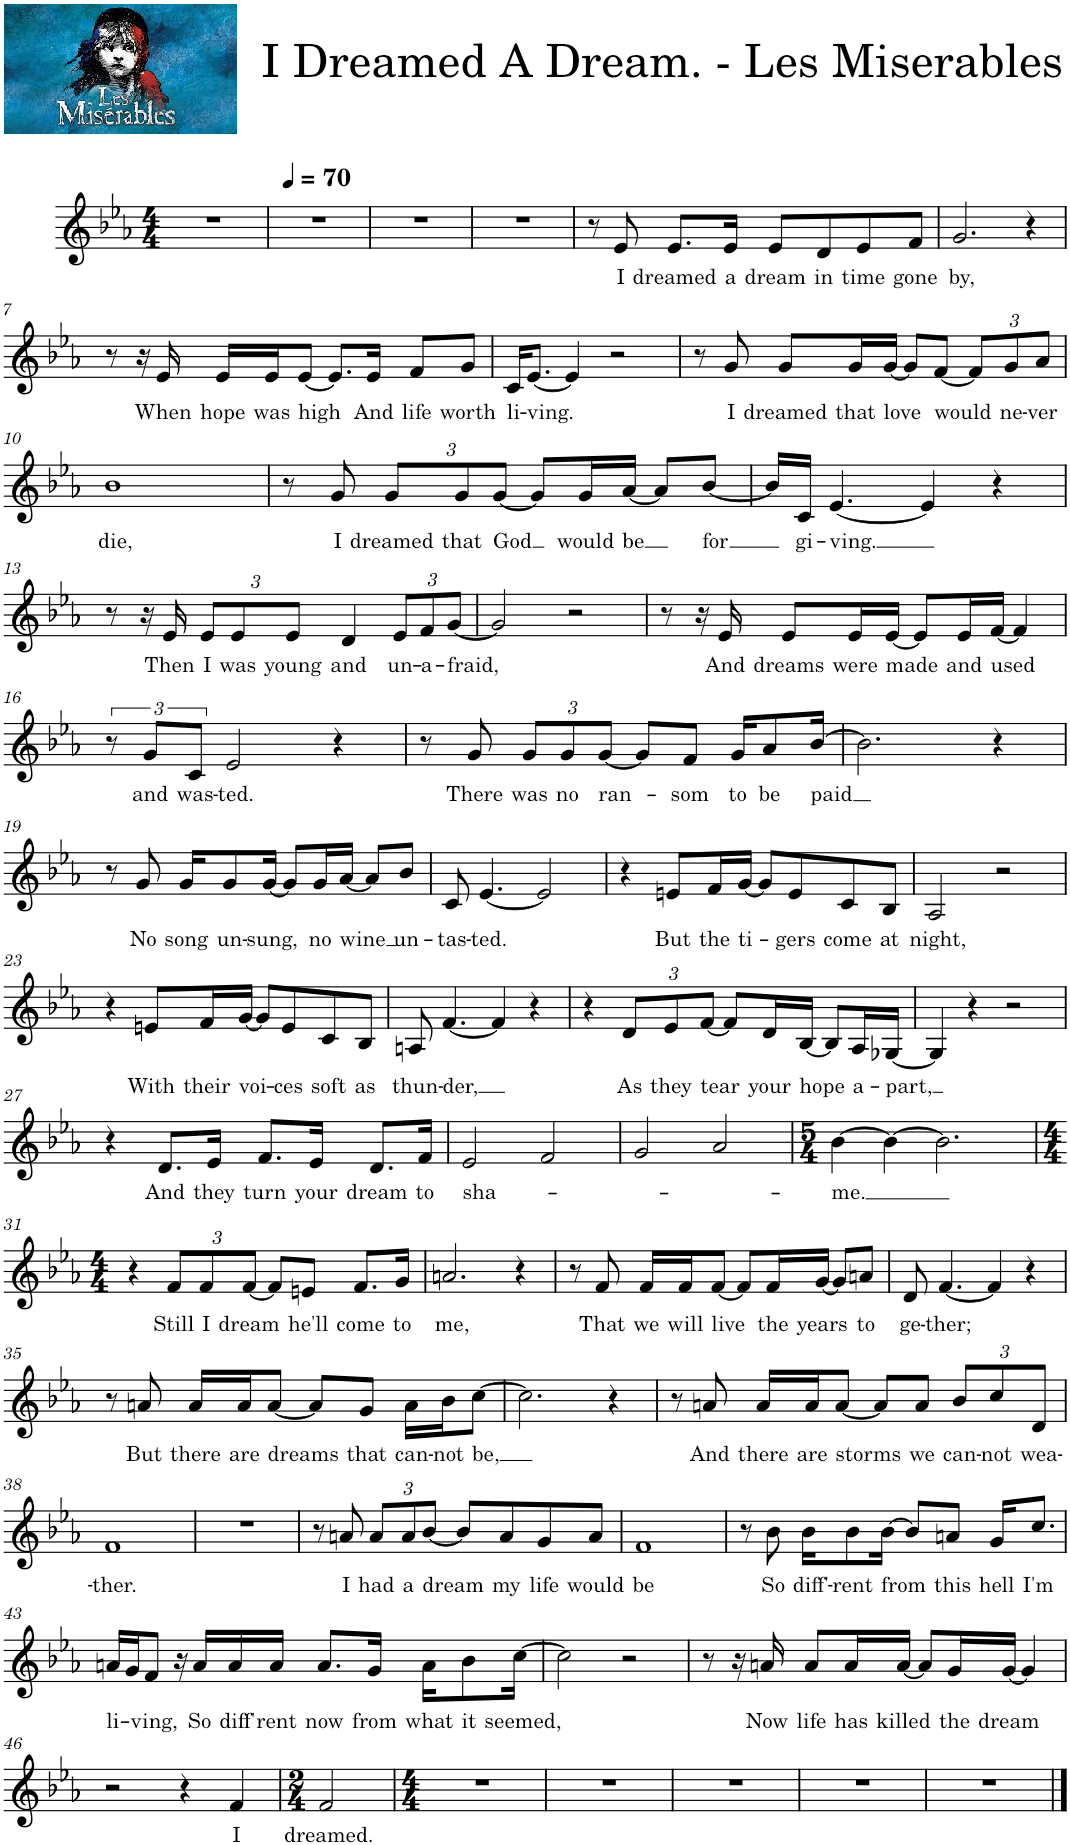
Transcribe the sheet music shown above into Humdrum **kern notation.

**kern	**text
*part1	*part1
*staff1	*staff1
*I"Violoncello, Cello	*
*I'Vc.	*
*clefG2	*
*k[b-e-a-]	*
*M4/4	*
=1	=1
1r	.
=2	=2
*MM70	*
1r	.
=3	=3
1r	.
=4	=4
1r	.
=5	=5
8r	.
!	!LO:LY:b
8e-/	I
!	!LO:LY:b
8.e-/L	dreamed
!	!LO:LY:b
16e-/Jk	a
!	!LO:LY:b
8e-/L	dream
!	!LO:LY:b
8d/	in
!	!LO:LY:b
8e-/	time
!	!LO:LY:b
8f/J	gone
=6	=6
!	!LO:LY:b
2.g/	by,
4r	.
!!LO:LB:g=z
=7	=7
8r	.
16r	.
!	!LO:LY:b
16e-/	When
!	!LO:LY:b
16e-/LL	hope
!	!LO:LY:b
16e-/J	was
!	!LO:LY:b
[8e-/J	high
8.e-/L]	.
!	!LO:LY:b
16e-/Jk	And
!	!LO:LY:b
8f/L	life
!	!LO:LY:b
8g/J	worth
=8	=8
!	!LO:LY:b
16c/KL	li-
!	!LO:LY:b
[8.e-/J	-ving.
4e-/]	.
2r	.
=9	=9
8r	.
!	!LO:LY:b
8g/	I
!	!LO:LY:b
8g/L	dreamed
!	!LO:LY:b
16g/L	that
!	!LO:LY:b
[16g/JJ	love
8g/L]	.
!	!LO:LY:b
[8f/J	would
*Xbrackettup	*
12f/L]	.
!	!LO:LY:b
12g/	ne-
!	!LO:LY:b
12a-/J	-ver
!!LO:LB:g=z
=10	=10
!	!LO:LY:b
1b-	die,
=11	=11
8r	.
!	!LO:LY:b
8g/	I
!	!LO:LY:b
12g/L	dreamed
!	!LO:LY:b
12g/	that
!	!LO:LY:b
[12g/J	God
8g/L]	.
!	!LO:LY:b
16g/L	would
!	!LO:LY:b
[16a-/JJ	be
8a-/L]	.
!	!LO:LY:b
[8b-/J	for
=12	=12
16b-/LL]	.
!	!LO:LY:b
16c/JJ	gi-
!	!LO:LY:b
[4.e-/	-ving.
4e-/]	.
4r	.
!!LO:LB:g=z
=13	=13
8r	.
16r	.
!	!LO:LY:b
16e-/	Then
!	!LO:LY:b
12e-/L	I
!	!LO:LY:b
12e-/	was
!	!LO:LY:b
12e-/J	young
!	!LO:LY:b
4d/	and
!	!LO:LY:b
12e-/L	un-
!	!LO:LY:b
12f/	-a-
!	!LO:LY:b
[12g/J	-fraid,
=14	=14
2g/]	.
2r	.
=15	=15
8r	.
16r	.
!	!LO:LY:b
16e-/	And
!	!LO:LY:b
8e-/L	dreams
!	!LO:LY:b
16e-/L	were
!	!LO:LY:b
[16e-/JJ	made
8e-/L]	.
!	!LO:LY:b
16e-/L	and
!	!LO:LY:b
[16f/JJ	used
4f/]	.
!!LO:LB:g=z
=16	=16
*brackettup	*
12r	.
!	!LO:LY:b
12g/L	and
!	!LO:LY:b
12c/J	was-
!	!LO:LY:b
2e-/	-ted.
4r	.
=17	=17
8r	.
!	!LO:LY:b
8g/	There
*Xbrackettup	*
!	!LO:LY:b
12g/L	was
!	!LO:LY:b
12g/	no
!	!LO:LY:b
[12g/J	ran-
8g/L]	.
!	!LO:LY:b
8f/J	-som
!	!LO:LY:b
16g/KL	to
!	!LO:LY:b
8a-/	be
!	!LO:LY:b
[16b-/Jk	paid
=18	=18
2.b-\]	.
4r	.
!!LO:LB:g=z
=19	=19
8r	.
!	!LO:LY:b
8g/	No
!	!LO:LY:b
16g/KL	song
!	!LO:LY:b
8g/	un-
!	!LO:LY:b
[16g/Jk	-sung,
8g/L]	.
!	!LO:LY:b
16g/L	no
!	!LO:LY:b
[16a-/JJ	wine
8a-/L]	.
!	!LO:LY:b
8b-/J	un-
=20	=20
!	!LO:LY:b
8c/	-tas-
!	!LO:LY:b
[4.e-/	-ted.
2e-/]	.
=21	=21
4r	.
!	!LO:LY:b
8en/L	But
!	!LO:LY:b
16f/L	the
!	!LO:LY:b
[16g/JJ	ti-
8g/L]	.
!	!LO:LY:b
8e/	-gers
!	!LO:LY:b
8c/	come
!	!LO:LY:b
8B-/J	at
=22	=22
!	!LO:LY:b
2A-/	night,
2r	.
!!LO:LB:g=z
=23	=23
4r	.
!	!LO:LY:b
8en/L	With
!	!LO:LY:b
16f/L	their
!	!LO:LY:b
[16g/JJ	voi-
8g/L]	.
!	!LO:LY:b
8e/	-ces
!	!LO:LY:b
8c/	soft
!	!LO:LY:b
8B-/J	as
=24	=24
!	!LO:LY:b
8An/	thun-
!	!LO:LY:b
[4.f/	-der,
4f/]	.
4r	.
=25	=25
4r	.
!	!LO:LY:b
12d/L	As
!	!LO:LY:b
12e-/	they
!	!LO:LY:b
[12f/J	tear
8f/L]	.
!	!LO:LY:b
16d/L	your
!	!LO:LY:b
[16B-/JJ	hope
8B-/L]	.
!	!LO:LY:b
16A-/L	a-
!	!LO:LY:b
[16G-X/JJ	-part,
=26	=26
4G-/]	.
4r	.
2r	.
!!LO:LB:g=z
=27	=27
4r	.
!	!LO:LY:b
8.d/L	And
!	!LO:LY:b
16e-/Jk	they
!	!LO:LY:b
8.f/L	turn
!	!LO:LY:b
16e-/Jk	your
!	!LO:LY:b
8.d/L	dream
!	!LO:LY:b
16f/Jk	to
=28	=28
!	!LO:LY:b
2e-/	sha-
2f/	.
=29	=29
2g/	.
2a-/	.
=30	=30
*M5/4	*
!	!LO:LY:b
[4b-\	-me.
4b-\_	.
2.b-\]	.
!!LO:LB:g=z
=31	=31
*M4/4	*
4r	.
!	!LO:LY:b
12f/L	Still
!	!LO:LY:b
12f/	I
!	!LO:LY:b
[12f/J	dream
8f/L]	.
!	!LO:LY:b
8en/J	he'll
!	!LO:LY:b
8.f/L	come
!	!LO:LY:b
16g/Jk	to
=32	=32
!	!LO:LY:b
2.an/	me,
4r	.
=33	=33
8r	.
!	!LO:LY:b
8f/	That
!	!LO:LY:b
16f/LL	we
!	!LO:LY:b
16f/J	will
!	!LO:LY:b
[8f/J	live
8f/L]	.
!	!LO:LY:b
16f/L	the
!	!LO:LY:b
[16g/JJ	years
8g/L]	.
!	!LO:LY:b
8an/J	to
=34	=34
!	!LO:LY:b
8d/	ge-
!	!LO:LY:b
[4.f/	-ther;
4f/]	.
4r	.
!!LO:LB:g=z
=35	=35
8r	.
!	!LO:LY:b
8an/	But
!	!LO:LY:b
16a/LL	there
!	!LO:LY:b
16a/J	are
!	!LO:LY:b
[8a/J	dreams
8a/L]	.
!	!LO:LY:b
8g/J	that
!	!LO:LY:b
16a\LL	can-
!	!LO:LY:b
16b-\J	-not
!	!LO:LY:b
[8cc\J	be,
=36	=36
2.cc\]	.
4r	.
=37	=37
8r	.
!	!LO:LY:b
8an/	And
!	!LO:LY:b
16a/LL	there
!	!LO:LY:b
16a/J	are
!	!LO:LY:b
[8a/J	storms
8a/L]	.
!	!LO:LY:b
8a/J	we
!	!LO:LY:b
12b-/L	can-
!	!LO:LY:b
12cc/	-not
!	!LO:LY:b
12d/J	wea-
!!LO:LB:g=z
=38	=38
!	!LO:LY:b
1f	-ther.
=39	=39
1r	.
=40	=40
8r	.
!	!LO:LY:b
8an/	I
!	!LO:LY:b
12a/L	had
!	!LO:LY:b
12a/	a
!	!LO:LY:b
[12b-/J	dream
8b-/L]	.
!	!LO:LY:b
8a/	my
!	!LO:LY:b
8g/	life
!	!LO:LY:b
8a/J	would
=41	=41
!	!LO:LY:b
1f	be
=42	=42
8r	.
!	!LO:LY:b
8b-\	So
!	!LO:LY:b
16b-\KL	diff'-
!	!LO:LY:b
8b-\	-rent
!	!LO:LY:b
[16b-\Jk	from
8b-/L]	.
!	!LO:LY:b
8an/J	this
!	!LO:LY:b
16g/KL	hell
!	!LO:LY:b
8.cc/J	I'm
!!LO:LB:g=z
=43	=43
!	!LO:LY:b
16an/LL	li-
16g/J	.
!	!LO:LY:b
8f/J	-ving,
16r	.
!	!LO:LY:b
16a/LL	So
!	!LO:LY:b
16a/	diff'
!	!LO:LY:b
16a/JJ	rent
!	!LO:LY:b
8.a/L	now
!	!LO:LY:b
16g/Jk	from
!	!LO:LY:b
16a\KL	what
!	!LO:LY:b
8b-\	it
!	!LO:LY:b
[16cc\Jk	seemed,
=44	=44
2cc\]	.
2r	.
=45	=45
8r	.
16r	.
!	!LO:LY:b
16an/	Now
!	!LO:LY:b
8a/L	life
!	!LO:LY:b
16a/L	has
!	!LO:LY:b
[16a/JJ	killed
8a/L]	.
!	!LO:LY:b
16g/L	the
!	!LO:LY:b
[16g/JJ	dream
4g/]	.
!!LO:LB:g=z
=46	=46
2r	.
4r	.
!	!LO:LY:b
4f/	I
=47	=47
*M2/4	*
!	!LO:LY:b
2f/	dreamed.
=48	=48
*M4/4	*
1r	.
=49	=49
1r	.
=50	=50
1r	.
=51	=51
1r	.
=52	=52
1r	.
==	==
*-	*-
